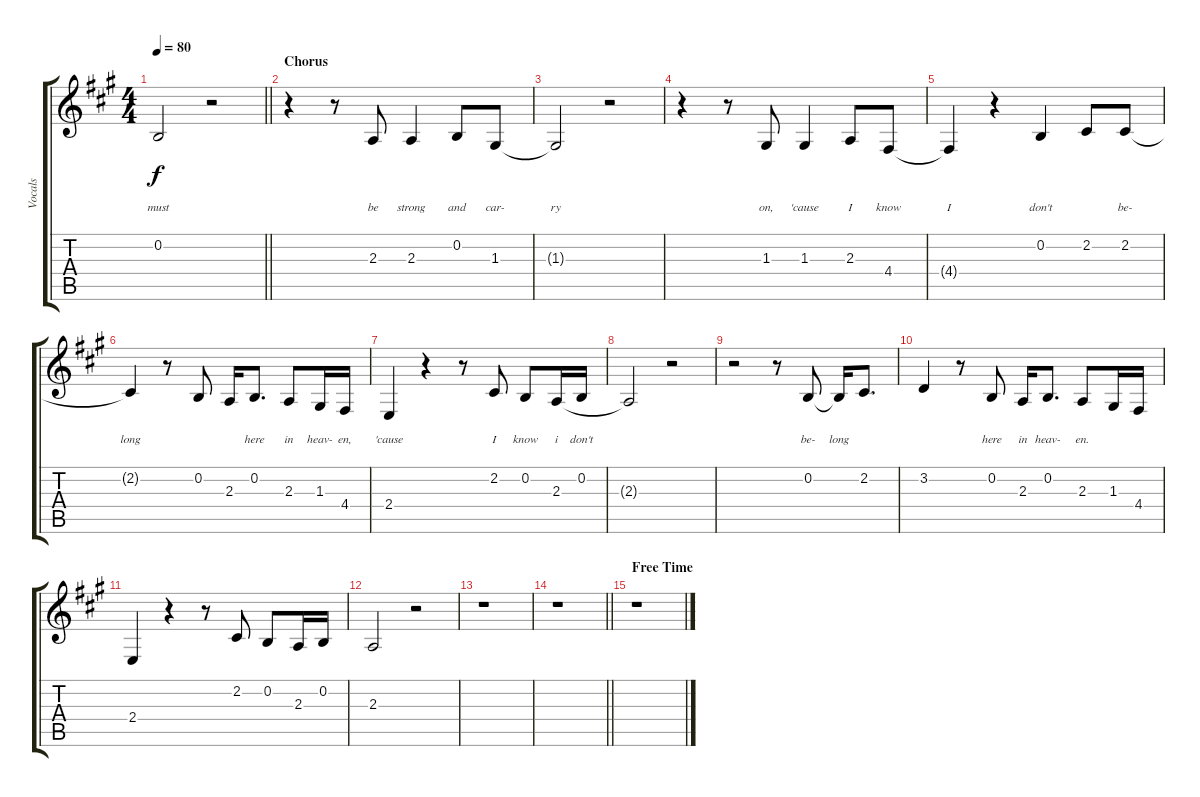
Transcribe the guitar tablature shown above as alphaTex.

\track ("Vocals" "Vocals") {instrument lead6voice}
\staff {score tabs}
\tuning (E4 B3 G3 D3 A2 E2) {hide}
\ts (4 4)
\tempo 80
\clef g2
\barLineRight lightlight
\ks a
0.2.2{lyrics (0 "") lyrics (1 "") lyrics (2 "") lyrics (3 "must") lyrics (4 "") dy f} r.2 |
\section ("" "Chorus")
r.4 r.8 2.3.8{lyrics (0 "") lyrics (1 "") lyrics (2 "") lyrics (3 "be") lyrics (4 "")} 2.3.4{lyrics (0 "") lyrics (1 "") lyrics (2 "") lyrics (3 "strong") lyrics (4 "")} 0.2.8{lyrics (0 "") lyrics (1 "") lyrics (2 "") lyrics (3 "and") lyrics (4 "")} 1.3.8{lyrics (0 "") lyrics (1 "") lyrics (2 "") lyrics (3 "car-") lyrics (4 "")} |
1.3{t}.2{lyrics (0 "") lyrics (1 "") lyrics (2 "") lyrics (3 "ry") lyrics (4 "")} r.2 |
r.4 r.8 1.3.8{lyrics (0 "") lyrics (1 "") lyrics (2 "") lyrics (3 "on,") lyrics (4 "")} 1.3.4{lyrics (0 "") lyrics (1 "") lyrics (2 "") lyrics (3 "'cause") lyrics (4 "")} 2.3.8{lyrics (0 "") lyrics (1 "") lyrics (2 "") lyrics (3 "I") lyrics (4 "")} 4.4.8{lyrics (0 "") lyrics (1 "") lyrics (2 "") lyrics (3 "know") lyrics (4 "")} |
4.4{t}.4{lyrics (0 "") lyrics (1 "") lyrics (2 "") lyrics (3 "I") lyrics (4 "")} r.4 0.2.4{lyrics (0 "") lyrics (1 "") lyrics (2 "") lyrics (3 "don't") lyrics (4 "")} 2.2.8{lyrics (0 "") lyrics (1 "") lyrics (2 "") lyrics (3 "") lyrics (4 "")} 2.2.8{lyrics (0 "") lyrics (1 "") lyrics (2 "") lyrics (3 "be-") lyrics (4 "")} |
2.2{t}.4{lyrics (0 "") lyrics (1 "") lyrics (2 "") lyrics (3 "long") lyrics (4 "")} r.8 0.2.8{lyrics (0 "") lyrics (1 "") lyrics (2 "") lyrics (3 "") lyrics (4 "")} 2.3.16{lyrics (0 "") lyrics (1 "") lyrics (2 "") lyrics (3 "") lyrics (4 "")} 0.2.8{d lyrics (0 "") lyrics (1 "") lyrics (2 "") lyrics (3 "here") lyrics (4 "")} 2.3.8{lyrics (0 "") lyrics (1 "") lyrics (2 "") lyrics (3 "in") lyrics (4 "")} 1.3.16{lyrics (0 "") lyrics (1 "") lyrics (2 "") lyrics (3 "heav-") lyrics (4 "")} 4.4.16{lyrics (0 "") lyrics (1 "") lyrics (2 "") lyrics (3 "en,") lyrics (4 "")} |
2.4.4{lyrics (0 "") lyrics (1 "") lyrics (2 "") lyrics (3 "'cause") lyrics (4 "")} r.4 r.8 2.2.8{lyrics (0 "") lyrics (1 "") lyrics (2 "") lyrics (3 "I") lyrics (4 "")} 0.2.8{lyrics (0 "") lyrics (1 "") lyrics (2 "") lyrics (3 "know") lyrics (4 "")} 2.3.16{lyrics (0 "") lyrics (1 "") lyrics (2 "") lyrics (3 "i") lyrics (4 "")} 0.2.16{lyrics (0 "") lyrics (1 "") lyrics (2 "") lyrics (3 "don't") lyrics (4 "")} |
2.3{t}.2{lyrics (0 "") lyrics (1 "") lyrics (2 "") lyrics (3 "") lyrics (4 "")} r.2 |
r.2 r.8 0.2.8{lyrics (0 "") lyrics (1 "") lyrics (2 "") lyrics (3 "be-") lyrics (4 "")} 0.2{t}.16{lyrics (0 "") lyrics (1 "") lyrics (2 "") lyrics (3 "long") lyrics (4 "")} 2.2.8{d lyrics (0 "") lyrics (1 "") lyrics (2 "") lyrics (3 "") lyrics (4 "")} |
3.2.4{lyrics (0 "") lyrics (1 "") lyrics (2 "") lyrics (3 "") lyrics (4 "")} r.8 0.2.8{lyrics (0 "") lyrics (1 "") lyrics (2 "") lyrics (3 "here") lyrics (4 "")} 2.3.16{lyrics (0 "") lyrics (1 "") lyrics (2 "") lyrics (3 "in") lyrics (4 "")} 0.2.8{d lyrics (0 "") lyrics (1 "") lyrics (2 "") lyrics (3 "heav-") lyrics (4 "")} 2.3.8{lyrics (0 "") lyrics (1 "") lyrics (2 "") lyrics (3 "en.") lyrics (4 "")} 1.3.16 4.4.16 |
2.4.4 r.4 r.8 2.2.8 0.2.8 2.3.16 0.2.16 |
2.3.2 r.2 |
r.1 |
\barLineRight lightlight
r.1 |
\section ("" "Free Time")
r.1
